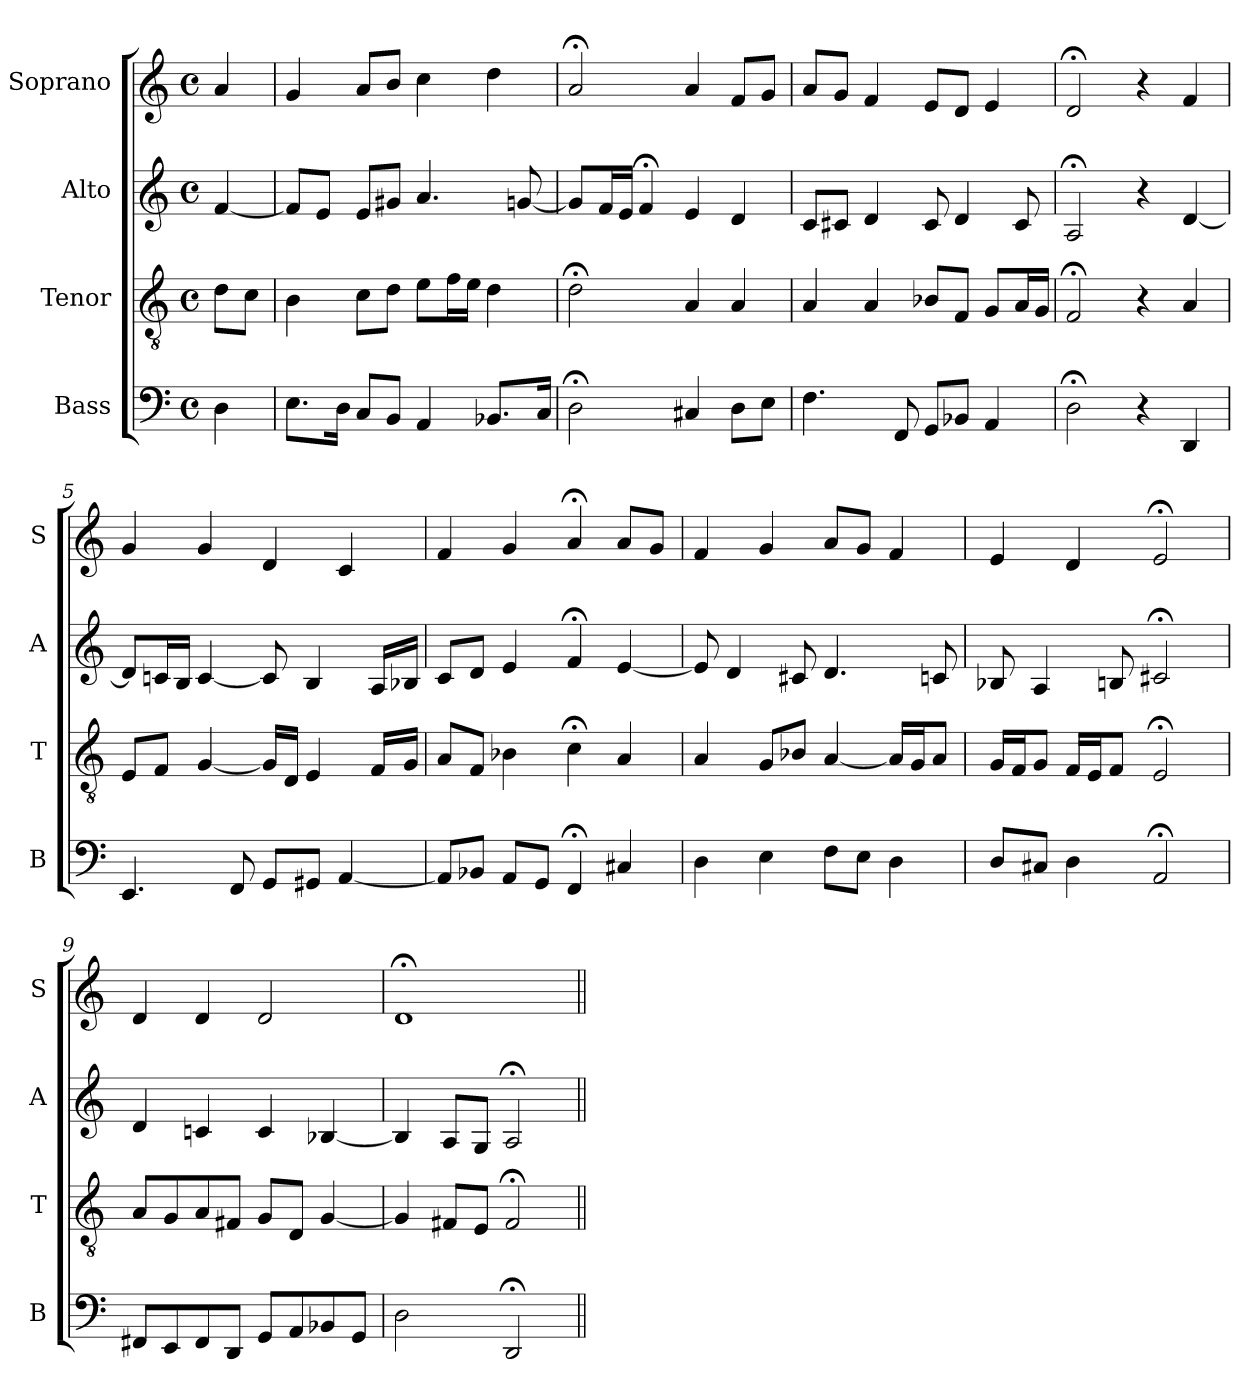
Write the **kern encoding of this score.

**kern	**kern	**kern	**kern
*part4	*part3	*part2	*part1
*staff4	*staff3	*staff2	*staff1
*I"Bass	*I"Tenor	*I"Alto	*I"Soprano
*I'B	*I'T	*I'A	*I'S
*clefF4	*clefGv2	*clefG2	*clefG2
*k[]	*k[]	*k[]	*k[]
*D:dor	*D:dor	*D:dor	*D:dor
*M4/4	*M4/4	*M4/4	*M4/4
*met(c)	*met(c)	*met(c)	*met(c)
*MM100	*MM100	*MM100	*MM100
=	=	=	=
4D	8dL	[4f	4a
.	8cJ	.	.
=1	=1	=1	=1
8.EL	4B	8fL]	4g
.	.	8eJ	.
16DJk	.	.	.
8CL	8cL	8eL	8aL
8BBJ	8dJ	8g#XJ	8bJ
4AA	8eL	4.a	4cc
.	16fL	.	.
.	16eJJ	.	.
8.BB-XL	4d	.	4dd
.	.	[8gn	.
16CJk	.	.	.
=2	=2	=2	=2
2D;<	2d;<	8gL]	2a;<
.	.	16fL	.
.	.	16eJJ	.
.	.	4f;<	.
4C#X	4A	4e	4a
8DL	4A	4d	8fL
8EJ	.	.	8gJ
=3	=3	=3	=3
4.F	4A	8cL	8aL
.	.	8c#XJ	8gJ
.	4A	4d	4f
8FF	.	.	.
8GGL	8B-XL	8c#	8eL
8BB-XJ	8FJ	4d	8dJ
4AA	8GL	.	4e
.	16AL	8c#	.
.	16GJJ	.	.
=4	=4	=4	=4
2D;<	2F;<	2A;<	2d;<
4r	4r	4r	4r
4DD	4A	[4d	4f
=5	=5	=5	=5
4.EE	8EL	8dL]	4g
.	8FJ	16cnL	.
.	.	16BJJ	.
.	[4G	[4c	4g
8FF	.	.	.
8GGL	16GLL]	8c]	4d
.	16DJJ	.	.
8GG#XJ	4E	4B	.
[4AA	.	.	4c
.	16FLL	16ALL	.
.	16GJJ	16B-XJJ	.
=6	=6	=6	=6
8AAL]	8AL	8cL	4f
8BB-XJ	8FJ	8dJ	.
8AAL	4B-X	4e	4g
8GGJ	.	.	.
4FF;<	4c;<	4f;<	4a;<
4C#X	4A	[4e	8aL
.	.	.	8gJ
=7	=7	=7	=7
4D	4A	8e]	4f
.	.	4d	.
4E	8GL	.	4g
.	8B-XJ	8c#X	.
8FL	[4A	4.d	8aL
8EJ	.	.	8gJ
4D	16ALL]	.	4f
.	16GJ	.	.
.	8AJ	8cn	.
=8	=8	=8	=8
8DL	16GLL	8B-X	4e
.	16FJ	.	.
8C#XJ	8GJ	4A	.
4D	16FLL	.	4d
.	16EJ	.	.
.	8FJ	8Bn	.
2AA;<	2E;<	2c#X;<	2e;<
=9	=9	=9	=9
8FF#XL	8AL	4d	4d
8EE	8G	.	.
8FF#i	8Ai	4cni	4di
8DDJ	8F#XJ	.	.
8GGL	8GL	4c	2d
8AA	8DJ	.	.
8BB-X	[4G	[4B-X	.
8GGJ	.	.	.
=10	=10	=10	=10
2D	4G]	4B-]	1d;<
.	8F#XL	8AL	.
.	8EJ	8GJ	.
2DD;<	2F#;<	2A;<	.
=||	=||	=||	=||
*-	*-	*-	*-
